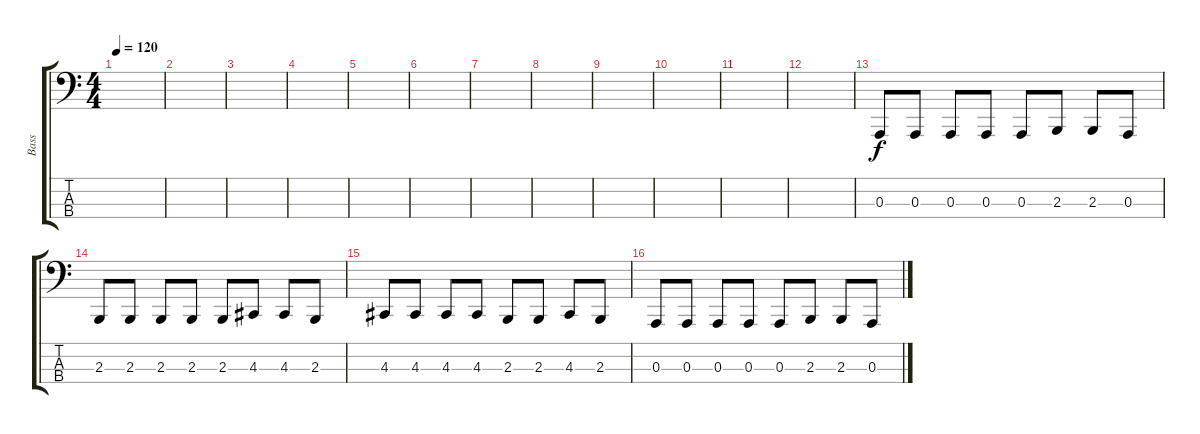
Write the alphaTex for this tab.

\track ("Bass" "Bass") {instrument lead8bassandlead}
\staff {score tabs}
\tuning (G2 D2 A1 E1) {hide}
\ts (4 4)
\section ("" "")
\tempo 120
\clef f4
\ks c
|
|
|
|
|
|
|
|
|
|
|
|
0.3.8 0.3.8 0.3.8 0.3.8 0.3.8 2.3.8 2.3.8 0.3.8 |
2.3.8 2.3.8 2.3.8 2.3.8 2.3.8 4.3.8 4.3.8 2.3.8 |
4.3.8 4.3.8 4.3.8 4.3.8 2.3.8 2.3.8 4.3.8 2.3.8 |
0.3.8 0.3.8 0.3.8 0.3.8 0.3.8 2.3.8 2.3.8 0.3.8
